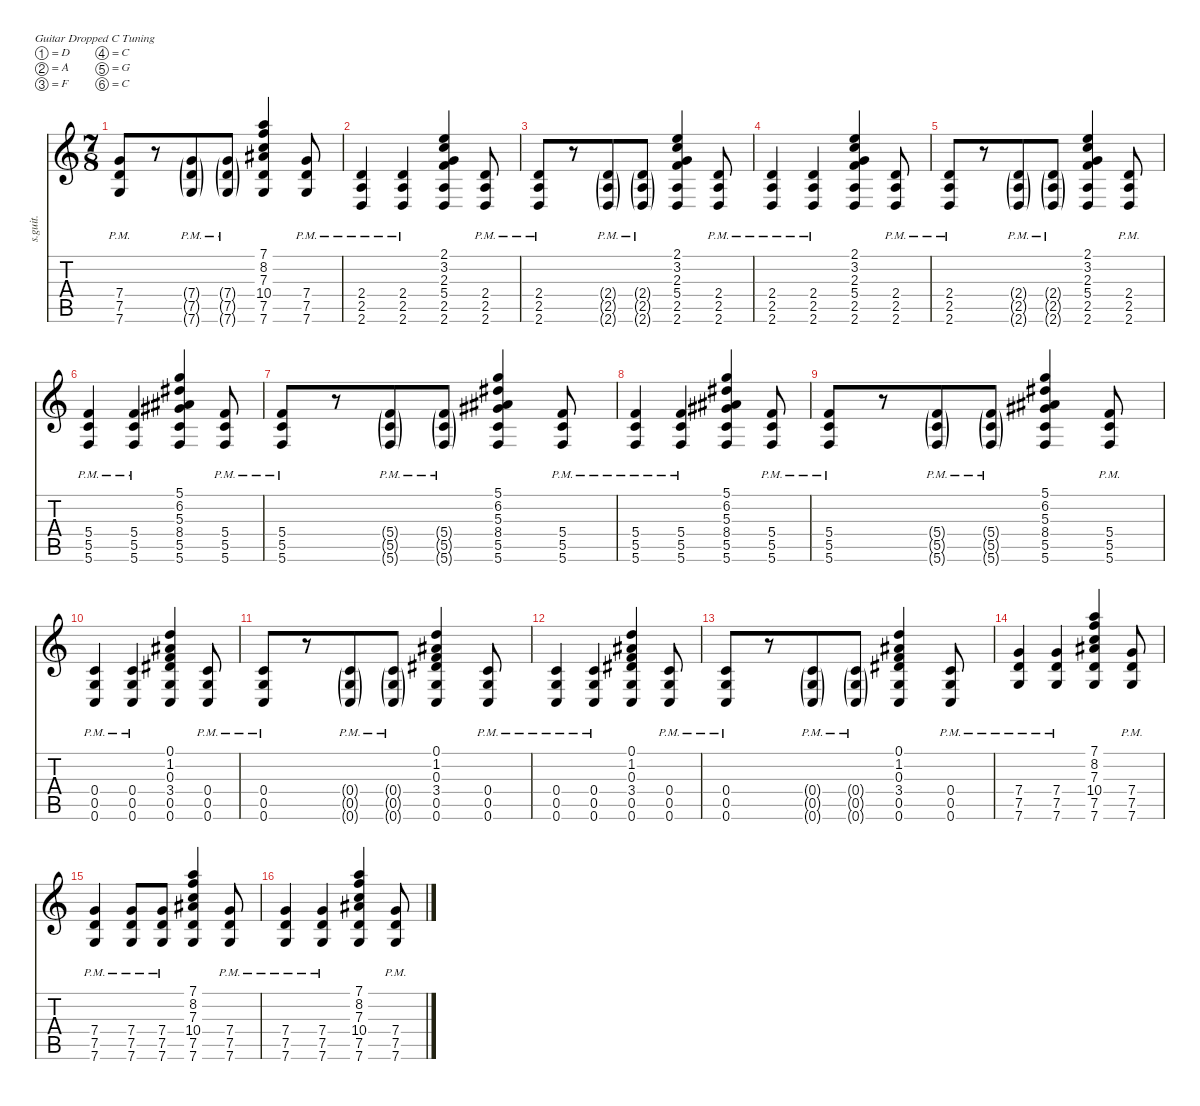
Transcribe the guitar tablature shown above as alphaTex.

\defaultSystemsLayout 4
\hideDynamics
\bracketExtendMode nobrackets
\track ("Guitar3" "s.guit.") {instrument distortionguitar}
\staff {score tabs}
\tuning (D4 A3 F3 C3 G2 C2)
\ts (7 8)
\tempo (212 hide)
\clef g2
\ks c
(7.4{pm} 7.5{pm} 7.6{pm}).8{lyrics (0 "") lyrics (1 "") lyrics (2 "") lyrics (3 "") lyrics (4 "") dy f} r.8 (7.4{g pm} 7.5{g pm} 7.6{g pm}).8{lyrics (0 "") lyrics (1 "") lyrics (2 "") lyrics (3 "") lyrics (4 "")} (7.4{g pm} 7.5{g pm} 7.6{g pm}).8{lyrics (0 "") lyrics (1 "") lyrics (2 "") lyrics (3 "") lyrics (4 "")} (7.1 8.2 7.3 10.4{acc #} 7.5 7.6).4{lyrics (0 "") lyrics (1 "") lyrics (2 "") lyrics (3 "") lyrics (4 "")} (7.4{pm} 7.5{pm} 7.6{pm}).8{lyrics (0 "") lyrics (1 "") lyrics (2 "") lyrics (3 "") lyrics (4 "")} |
(2.4{pm} 2.5{pm} 2.6{pm}).4{lyrics (0 "") lyrics (1 "") lyrics (2 "") lyrics (3 "") lyrics (4 "")} (2.4{pm} 2.5{pm} 2.6{pm}).4{lyrics (0 "") lyrics (1 "") lyrics (2 "") lyrics (3 "") lyrics (4 "")} (2.1 3.2 2.3 5.4 2.5 2.6).4{lyrics (0 "") lyrics (1 "") lyrics (2 "") lyrics (3 "") lyrics (4 "")} (2.4{pm} 2.5{pm} 2.6{pm}).8{lyrics (0 "") lyrics (1 "") lyrics (2 "") lyrics (3 "") lyrics (4 "")} |
(2.4{pm} 2.5{pm} 2.6{pm}).8{lyrics (0 "") lyrics (1 "") lyrics (2 "") lyrics (3 "") lyrics (4 "")} r.8 (2.4{g pm} 2.5{g pm} 2.6{g pm}).8{lyrics (0 "") lyrics (1 "") lyrics (2 "") lyrics (3 "") lyrics (4 "")} (2.4{g pm} 2.5{g pm} 2.6{g pm}).8{lyrics (0 "") lyrics (1 "") lyrics (2 "") lyrics (3 "") lyrics (4 "")} (2.1 3.2 2.3 5.4 2.5 2.6).4{lyrics (0 "") lyrics (1 "") lyrics (2 "") lyrics (3 "") lyrics (4 "")} (2.4{pm} 2.5{pm} 2.6{pm}).8{lyrics (0 "") lyrics (1 "") lyrics (2 "") lyrics (3 "") lyrics (4 "")} |
(2.4{pm} 2.5{pm} 2.6{pm}).4{lyrics (0 "") lyrics (1 "") lyrics (2 "") lyrics (3 "") lyrics (4 "")} (2.4{pm} 2.5{pm} 2.6{pm}).4{lyrics (0 "") lyrics (1 "") lyrics (2 "") lyrics (3 "") lyrics (4 "")} (2.1 3.2 2.3 5.4 2.5 2.6).4{lyrics (0 "") lyrics (1 "") lyrics (2 "") lyrics (3 "") lyrics (4 "")} (2.4{pm} 2.5{pm} 2.6{pm}).8{lyrics (0 "") lyrics (1 "") lyrics (2 "") lyrics (3 "") lyrics (4 "")} |
(2.4{pm} 2.5{pm} 2.6{pm}).8{lyrics (0 "") lyrics (1 "") lyrics (2 "") lyrics (3 "") lyrics (4 "")} r.8 (2.4{g pm} 2.5{g pm} 2.6{g pm}).8{lyrics (0 "") lyrics (1 "") lyrics (2 "") lyrics (3 "") lyrics (4 "")} (2.4{g pm} 2.5{g pm} 2.6{g pm}).8{lyrics (0 "") lyrics (1 "") lyrics (2 "") lyrics (3 "") lyrics (4 "")} (2.1 3.2 2.3 5.4 2.5 2.6).4{lyrics (0 "") lyrics (1 "") lyrics (2 "") lyrics (3 "") lyrics (4 "")} (2.4{pm} 2.5{pm} 2.6{pm}).8{lyrics (0 "") lyrics (1 "") lyrics (2 "") lyrics (3 "") lyrics (4 "")} |
(5.4{pm} 5.5{pm} 5.6{pm}).4{lyrics (0 "") lyrics (1 "") lyrics (2 "") lyrics (3 "") lyrics (4 "")} (5.4{pm} 5.5{pm} 5.6{pm}).4{lyrics (0 "") lyrics (1 "") lyrics (2 "") lyrics (3 "") lyrics (4 "")} (5.1 6.2{acc #} 5.3{acc #} 8.4{acc #} 5.5 5.6).4{lyrics (0 "") lyrics (1 "") lyrics (2 "") lyrics (3 "") lyrics (4 "")} (5.4{pm} 5.5{pm} 5.6{pm}).8{lyrics (0 "") lyrics (1 "") lyrics (2 "") lyrics (3 "") lyrics (4 "")} |
(5.4{pm} 5.5{pm} 5.6{pm}).8{lyrics (0 "") lyrics (1 "") lyrics (2 "") lyrics (3 "") lyrics (4 "")} r.8 (5.4{g pm} 5.5{g pm} 5.6{g pm}).8{lyrics (0 "") lyrics (1 "") lyrics (2 "") lyrics (3 "") lyrics (4 "")} (5.4{g pm} 5.5{g pm} 5.6{g pm}).8{lyrics (0 "") lyrics (1 "") lyrics (2 "") lyrics (3 "") lyrics (4 "")} (5.1 6.2{acc #} 5.3{acc #} 8.4{acc #} 5.5 5.6).4{lyrics (0 "") lyrics (1 "") lyrics (2 "") lyrics (3 "") lyrics (4 "")} (5.4{pm} 5.5{pm} 5.6{pm}).8{lyrics (0 "") lyrics (1 "") lyrics (2 "") lyrics (3 "") lyrics (4 "")} |
(5.4{pm} 5.5{pm} 5.6{pm}).4{lyrics (0 "") lyrics (1 "") lyrics (2 "") lyrics (3 "") lyrics (4 "")} (5.4{pm} 5.5{pm} 5.6{pm}).4{lyrics (0 "") lyrics (1 "") lyrics (2 "") lyrics (3 "") lyrics (4 "")} (5.1 6.2{acc #} 5.3{acc #} 8.4{acc #} 5.5 5.6).4{lyrics (0 "") lyrics (1 "") lyrics (2 "") lyrics (3 "") lyrics (4 "")} (5.4{pm} 5.5{pm} 5.6{pm}).8{lyrics (0 "") lyrics (1 "") lyrics (2 "") lyrics (3 "") lyrics (4 "")} |
(5.4{pm} 5.5{pm} 5.6{pm}).8{lyrics (0 "") lyrics (1 "") lyrics (2 "") lyrics (3 "") lyrics (4 "")} r.8 (5.4{g pm} 5.5{g pm} 5.6{g pm}).8{lyrics (0 "") lyrics (1 "") lyrics (2 "") lyrics (3 "") lyrics (4 "")} (5.4{g pm} 5.5{g pm} 5.6{g pm}).8{lyrics (0 "") lyrics (1 "") lyrics (2 "") lyrics (3 "") lyrics (4 "")} (5.1 6.2{acc #} 5.3{acc #} 8.4{acc #} 5.5 5.6).4{lyrics (0 "") lyrics (1 "") lyrics (2 "") lyrics (3 "") lyrics (4 "")} (5.4{pm} 5.5{pm} 5.6{pm}).8{lyrics (0 "") lyrics (1 "") lyrics (2 "") lyrics (3 "") lyrics (4 "")} |
(0.4{pm} 0.5{pm} 0.6{pm}).4{lyrics (0 "") lyrics (1 "") lyrics (2 "") lyrics (3 "") lyrics (4 "")} (0.4{pm} 0.5{pm} 0.6{pm}).4{lyrics (0 "") lyrics (1 "") lyrics (2 "") lyrics (3 "") lyrics (4 "")} (0.1 1.2{acc #} 0.3 3.4{acc #} 0.5 0.6).4{lyrics (0 "") lyrics (1 "") lyrics (2 "") lyrics (3 "") lyrics (4 "")} (0.4{pm} 0.5{pm} 0.6{pm}).8{lyrics (0 "") lyrics (1 "") lyrics (2 "") lyrics (3 "") lyrics (4 "")} |
(0.4{pm} 0.5{pm} 0.6{pm}).8{lyrics (0 "") lyrics (1 "") lyrics (2 "") lyrics (3 "") lyrics (4 "")} r.8 (0.4{g pm} 0.5{g pm} 0.6{g pm}).8{lyrics (0 "") lyrics (1 "") lyrics (2 "") lyrics (3 "") lyrics (4 "")} (0.4{g pm} 0.5{g pm} 0.6{g pm}).8{lyrics (0 "") lyrics (1 "") lyrics (2 "") lyrics (3 "") lyrics (4 "")} (0.1 1.2{acc #} 0.3 3.4{acc #} 0.5 0.6).4{lyrics (0 "") lyrics (1 "") lyrics (2 "") lyrics (3 "") lyrics (4 "")} (0.4{pm} 0.5{pm} 0.6{pm}).8{lyrics (0 "") lyrics (1 "") lyrics (2 "") lyrics (3 "") lyrics (4 "")} |
(0.4{pm} 0.5{pm} 0.6{pm}).4{lyrics (0 "") lyrics (1 "") lyrics (2 "") lyrics (3 "") lyrics (4 "")} (0.4{pm} 0.5{pm} 0.6{pm}).4{lyrics (0 "") lyrics (1 "") lyrics (2 "") lyrics (3 "") lyrics (4 "")} (0.1 1.2{acc #} 0.3 3.4{acc #} 0.5 0.6).4{lyrics (0 "") lyrics (1 "") lyrics (2 "") lyrics (3 "") lyrics (4 "")} (0.4{pm} 0.5{pm} 0.6{pm}).8{lyrics (0 "") lyrics (1 "") lyrics (2 "") lyrics (3 "") lyrics (4 "")} |
(0.4{pm} 0.5{pm} 0.6{pm}).8{lyrics (0 "") lyrics (1 "") lyrics (2 "") lyrics (3 "") lyrics (4 "")} r.8 (0.4{g pm} 0.5{g pm} 0.6{g pm}).8{lyrics (0 "") lyrics (1 "") lyrics (2 "") lyrics (3 "") lyrics (4 "")} (0.4{g pm} 0.5{g pm} 0.6{g pm}).8{lyrics (0 "") lyrics (1 "") lyrics (2 "") lyrics (3 "") lyrics (4 "")} (0.1 1.2{acc #} 0.3 3.4{acc #} 0.5 0.6).4{lyrics (0 "") lyrics (1 "") lyrics (2 "") lyrics (3 "") lyrics (4 "")} (0.4{pm} 0.5{pm} 0.6{pm}).8{lyrics (0 "") lyrics (1 "") lyrics (2 "") lyrics (3 "") lyrics (4 "")} |
(7.4{pm} 7.5{pm} 7.6{pm}).4{lyrics (0 "") lyrics (1 "") lyrics (2 "") lyrics (3 "") lyrics (4 "")} (7.4{pm} 7.5{pm} 7.6{pm}).4{lyrics (0 "") lyrics (1 "") lyrics (2 "") lyrics (3 "") lyrics (4 "")} (7.1 8.2 7.3 10.4{acc #} 7.5 7.6).4{lyrics (0 "") lyrics (1 "") lyrics (2 "") lyrics (3 "") lyrics (4 "")} (7.4{pm} 7.5{pm} 7.6{pm}).8{lyrics (0 "") lyrics (1 "") lyrics (2 "") lyrics (3 "") lyrics (4 "")} |
(7.4{pm} 7.5{pm} 7.6{pm}).4{lyrics (0 "") lyrics (1 "") lyrics (2 "") lyrics (3 "") lyrics (4 "")} (7.4{pm} 7.5{pm} 7.6{pm}).8{lyrics (0 "") lyrics (1 "") lyrics (2 "") lyrics (3 "") lyrics (4 "")} (7.4{pm} 7.5{pm} 7.6{pm}).8{lyrics (0 "") lyrics (1 "") lyrics (2 "") lyrics (3 "") lyrics (4 "")} (7.1 8.2 7.3 10.4{acc #} 7.5 7.6).4{lyrics (0 "") lyrics (1 "") lyrics (2 "") lyrics (3 "") lyrics (4 "")} (7.4{pm} 7.5{pm} 7.6{pm}).8{lyrics (0 "") lyrics (1 "") lyrics (2 "") lyrics (3 "") lyrics (4 "")} |
(7.4{pm} 7.5{pm} 7.6{pm}).4{lyrics (0 "") lyrics (1 "") lyrics (2 "") lyrics (3 "") lyrics (4 "")} (7.4{pm} 7.5{pm} 7.6{pm}).4{lyrics (0 "") lyrics (1 "") lyrics (2 "") lyrics (3 "") lyrics (4 "")} (7.1 8.2 7.3 10.4{acc #} 7.5 7.6).4{lyrics (0 "") lyrics (1 "") lyrics (2 "") lyrics (3 "") lyrics (4 "")} (7.4{pm} 7.5{pm} 7.6{pm}).8{lyrics (0 "") lyrics (1 "") lyrics (2 "") lyrics (3 "") lyrics (4 "")}
